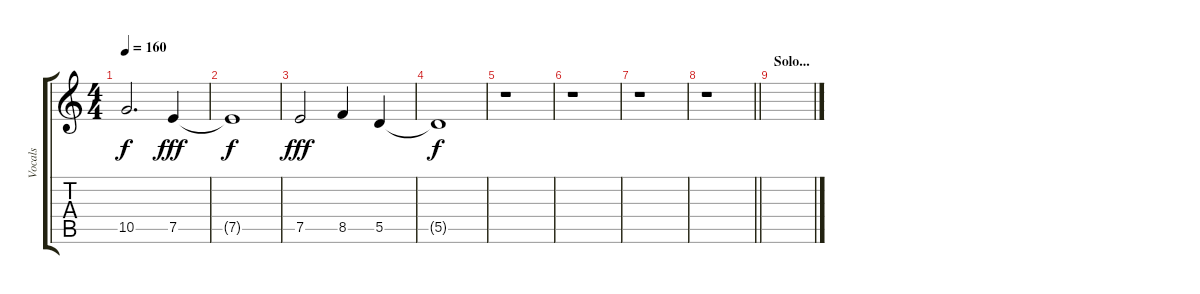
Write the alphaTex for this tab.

\track ("Vocals" "Vocals") {instrument acousticguitarsteel}
\staff {score tabs}
\tuning (E4 B3 G3 D3 A2 E2) {hide}
\ts (4 4)
\tempo 160
\clef g2
\ks c
10.5{t}.2{d dy f} 7.5.4{dy fff} |
7.5{t}.1{dy f} |
7.5.2{dy fff} 8.5.4 5.5.4 |
5.5{t}.1{dy f} |
r.1 |
r.1 |
r.1 |
\barLineRight lightlight
r.1 |
\section ("" "Solo...")
